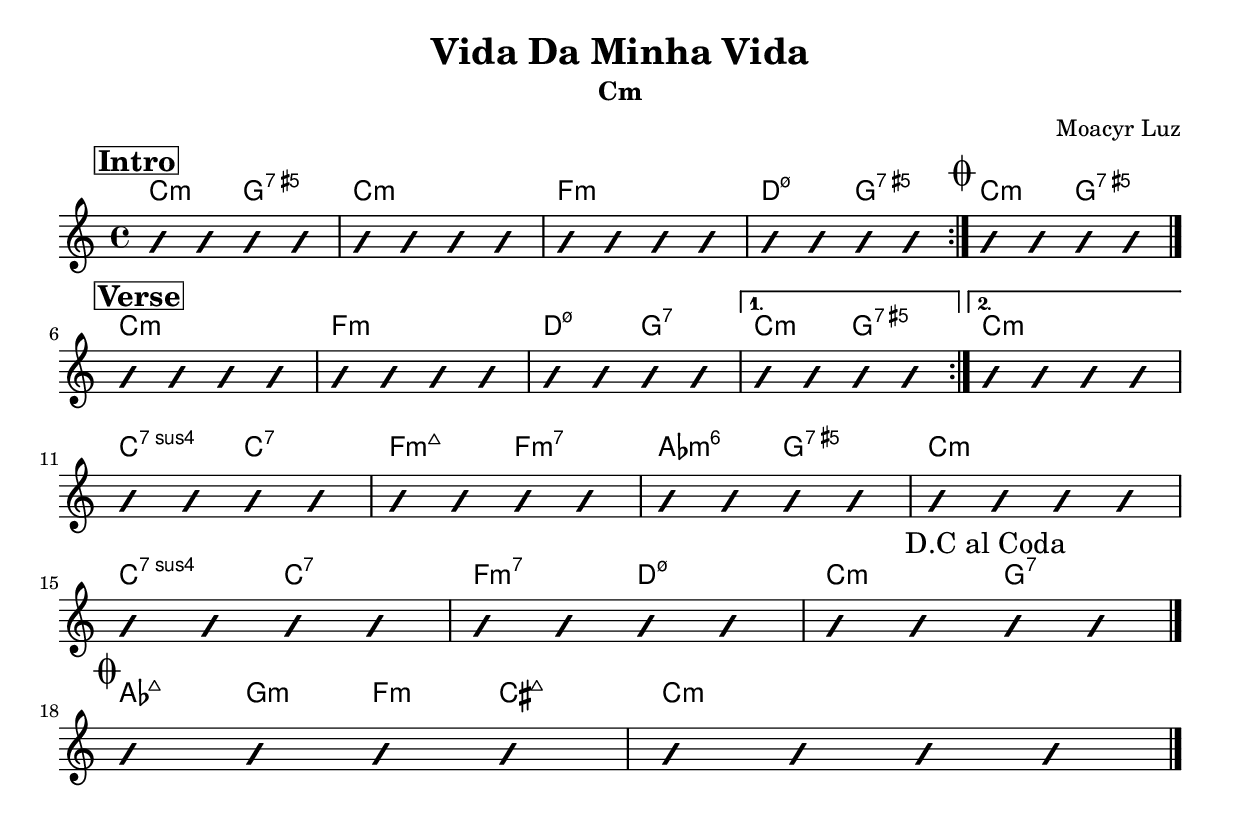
\version "2.18.2"

\include "common/definitions.ly"

title = "Vida Da Minha Vida"
composer = "Moacyr Luz"
tone = "Dm"

chordNames = \chordmode {
  d2:m   a2:7.5+ | d1:m            | g1:m             | e2:m7.5- a2:7.5+ |
  d2:m   a2:7.5+ |

  d1:m           | g1:m            | e2:m7.5- a2:7    | d2:m     a2:7.5+ |
                                                        d1:m             |

  d2:sus4.7 d2:7 | g2:m7+ g2:m7    | bes2:m6  a2:7.5+ | d1:m             |
  d2:sus4.7 d2:7 | g2:m7  e2:m7.5- | d2:m     a2:7    |

  bes4:7+ a4:m g4:m dis4:7+ | d1:m
}

staves = {
  <<
    \relative c'' {
      \solo
      \intro
      b4 b4 b4 b4 | b4 b4 b4 b4 | b4 b4 b4 b4 | b4 b4 b4 b4 \endRepeat \coda
      b4 b4 b4 b4 \endBar

      \break
      \verse
      \repeat volta 2 {
        b4 b4 b4 b4 | b4 b4 b4 b4 | b4 b4 b4 b4 |
      }
      \alternative {
        { b4 b4 b4 b4 | }
        { b4 b4 b4 b4 }
      }

      \break
      b4 b4 b4 b4 | b4 b4 b4 b4 | b4 b4 b4 b4 | b4 b4 b4 b4 |
      \break
      b4 b4 b4 b4 | b4 b4 b4 b4 | b4 b4 \dcAlCoda b4 b4
      \endBar

      \break
      \coda
      b4 b4 b4 b4 | b4 b4 b4 b4
      \endBar

      \endSolo
    }
  >>
}


tone = "Cm"

\include "common/default_header.ly"

\score {
  \transpose d c
  <<
    \new ChordNames \chordNames
    \new Staff \staves
  >>
  \layout {
    indent = 0
  }
}
